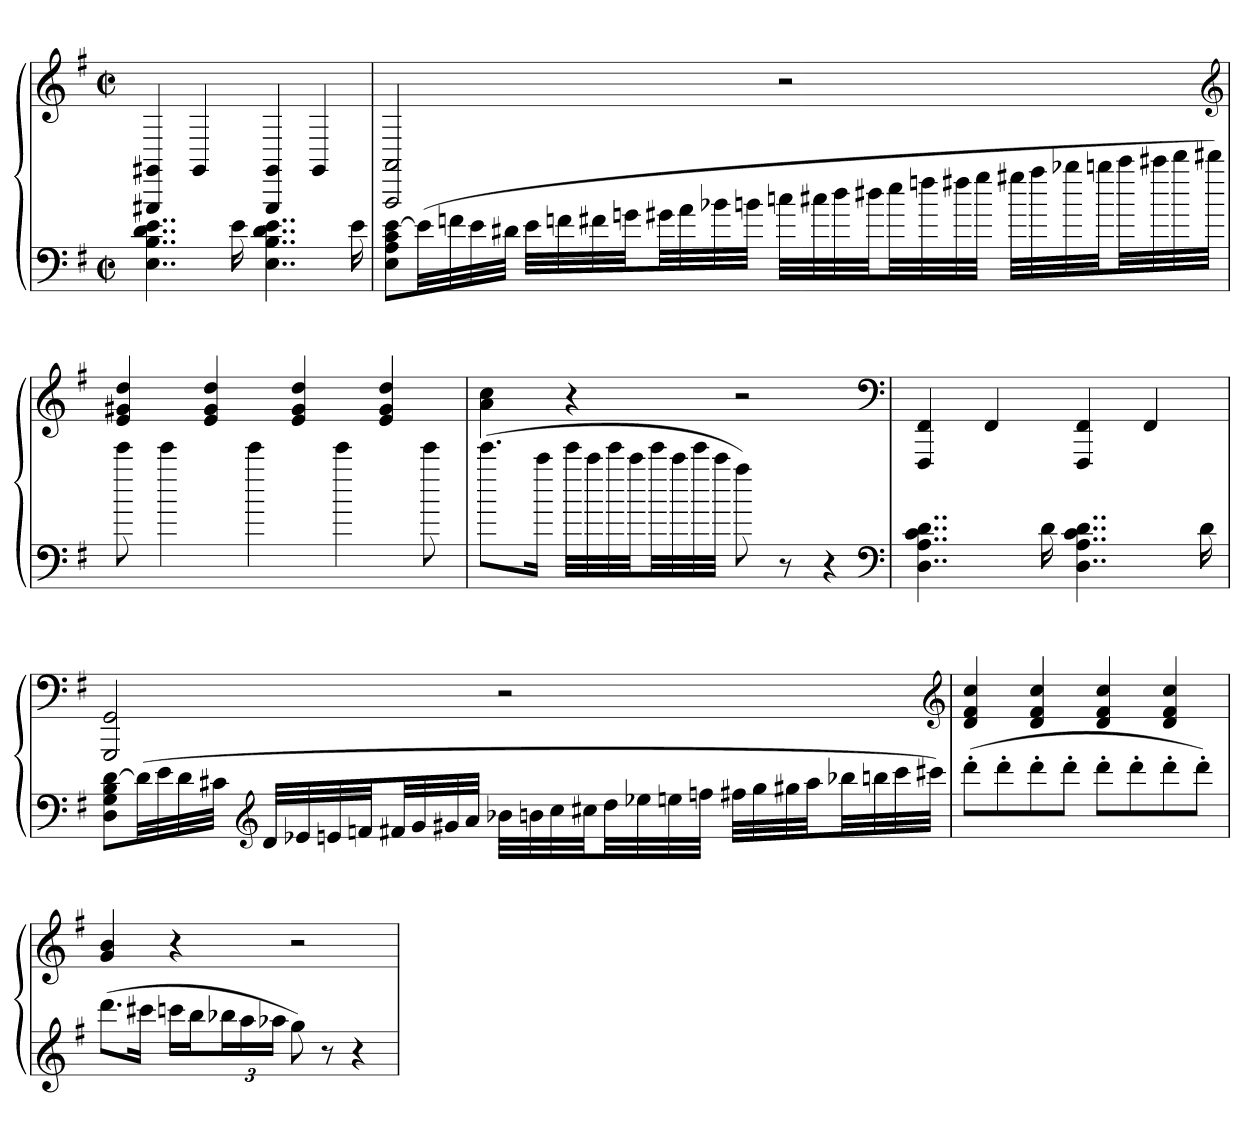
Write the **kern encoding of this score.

**kern	**kern
*part1	*part1
*staff2	*staff1
*clefF4	*clefG2
*k[f#]	*k[f#]
*G:	*G:
*M2/2	*M2/2
*met(c|)	*met(c|)
=	=
4..E 4..B 4..d 4..e	4GGG#X 4GG#X
.	4GG#
16e	.
4..E 4..B 4..d 4..e	4GGG# 4GG#
.	4GG#
16e	.
=	=
8E 8A 8c [8eL	2AAA 2AA
(32eLL]	.
32fn	.
32e	.
32d#XJJJ	.
32eLLL	.
32fn	.
32f#X	.
32gnJJ	.
32g#XLL	.
32a	.
32b-X	.
32bnJJJ	.
32ccnLLL	2r
32cc#X	.
32dd	.
32dd#XJJ	.
32eeLL	.
32ffn	.
32ff#X	.
32ggJJJ	.
32gg#XLLL	.
32aa	.
32bb-X	.
32bbnJJ	.
32cccLL	.
32ccc#X	.
32ddd	.
32ddd#XJJJ)	.
*	*clefG2
=	=
8eee	4e 4g#X 4dd
4eee	.
.	4e 4g# 4dd
4eee	.
.	4e 4g# 4dd
4eee	.
.	4e 4g# 4dd
8eee	.
=	=
(8.eeeL	4a 4cc
16cccJk	.
32eeeLLL	4r
32ccc	.
32eee	.
32cccJJ	.
32eeeLL	.
32ccc	.
32eee	.
32cccJJJ	.
8aa)	2r
8r	.
4r	.
*clefF4	*clefF4
=	=
4..D 4..A 4..c 4..d	4FFF# 4FF#
.	4FF#
16d	.
4..D 4..A 4..c 4..d	4FFF# 4FF#
.	4FF#
16d	.
=	=
8D 8G 8B [8dL	2GGG 2GG
(32dLL]	.
32e	.
32d	.
32c#XJJJ	.
*clefG2	*
32dLLL	.
32e-X	.
32en	.
32fnJJ	.
32f#XLL	.
32g	.
32g#X	.
32aJJJ	.
32b-XLLL	2r
32bn	.
32cc	.
32cc#XJJ	.
32ddLL	.
32ee-X	.
32een	.
32ffnJJJ	.
32ff#XLLL	.
32gg	.
32gg#X	.
32aaJJ	.
32bb-XLL	.
32bbn	.
32ccc	.
32ccc#XJJJ)	.
*	*clefG2
=	=
(8ddd'L	4d 4f# 4cc
8ddd'	.
8ddd'	4d 4f# 4cc
8ddd'J	.
8ddd'L	4d 4f# 4cc
8ddd'	.
8ddd'	4d 4f# 4cc
8ddd'J)	.
=	=
(8.dddL	4g 4b
16ccc#XJk	.
16cccnLL	4r
16bbJ	.
24bb-XL	.
24aa	.
24aa-XJJ	.
8gg)	2r
8r	.
4r	.
=	=
*-	*-
